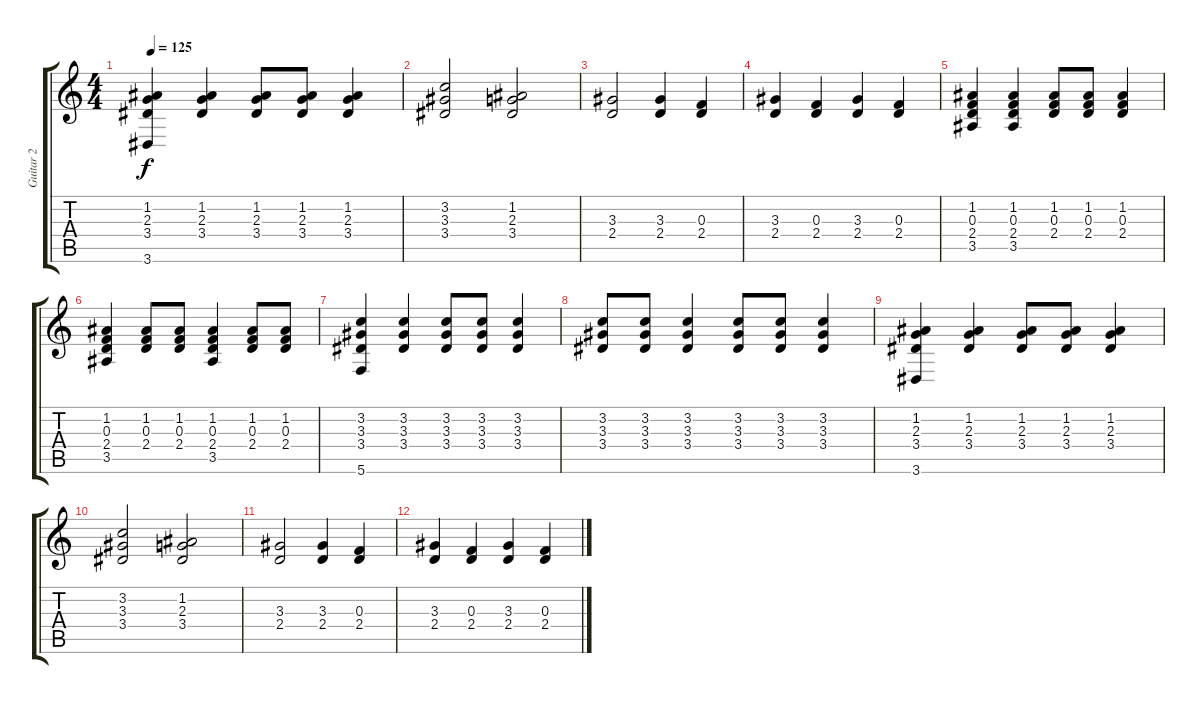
\track ("Guitar 2" "Guitar 2") {instrument acousticguitarsteel}
\staff {score tabs}
\tuning (D4 A3 F3 C3 G2 C2) {hide}
\ts (4 4)
\tempo 125
\clef g2
\ks c
(1.2 2.3 3.4 3.6).4{dy f} (1.2 2.3 3.4).4 (1.2 2.3 3.4).8 (1.2 2.3 3.4).8 (1.2 2.3 3.4).4 |
(3.2 3.3 3.4).2 (1.2 2.3 3.4).2 |
(3.3 2.4).2 (3.3 2.4).4 (0.3 2.4).4 |
(3.3 2.4).4 (0.3 2.4).4 (3.3 2.4).4 (0.3 2.4).4 |
(1.2 0.3 2.4 3.5).4 (1.2 0.3 2.4 3.5).4 (1.2 0.3 2.4).8 (1.2 0.3 2.4).8 (1.2 0.3 2.4).4 |
(1.2 0.3 2.4 3.5).4 (1.2 0.3 2.4).8 (1.2 0.3 2.4).8 (1.2 0.3 2.4 3.5).4 (1.2 0.3 2.4).8 (1.2 0.3 2.4).8 |
(3.2 3.3 3.4 5.6).4 (3.2 3.3 3.4).4 (3.2 3.3 3.4).8 (3.2 3.3 3.4).8 (3.2 3.3 3.4).4 |
(3.2 3.3 3.4).8 (3.2 3.3 3.4).8 (3.2 3.3 3.4).4 (3.2 3.3 3.4).8 (3.2 3.3 3.4).8 (3.2 3.3 3.4).4 |
(1.2 2.3 3.4 3.6).4 (1.2 2.3 3.4).4 (1.2 2.3 3.4).8 (1.2 2.3 3.4).8 (1.2 2.3 3.4).4 |
(3.2 3.3 3.4).2 (1.2 2.3 3.4).2 |
(3.3 2.4).2 (3.3 2.4).4 (0.3 2.4).4 |
(3.3 2.4).4 (0.3 2.4).4 (3.3 2.4).4 (0.3 2.4).4
